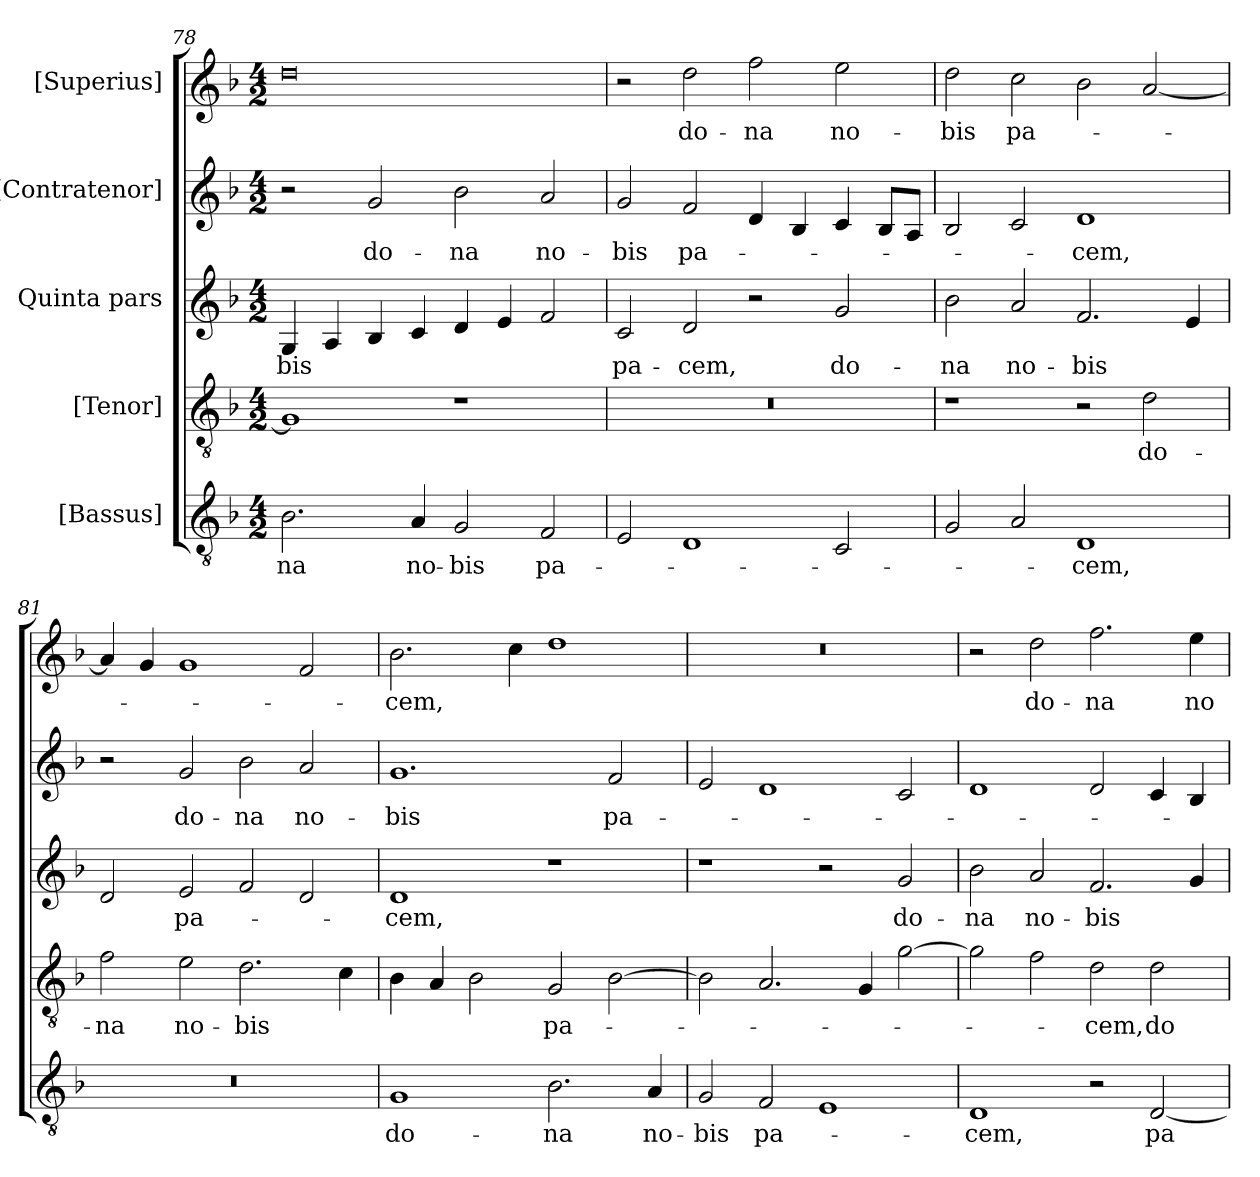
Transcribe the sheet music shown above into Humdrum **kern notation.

**kern	**text	**kern	**text	**kern	**text	**kern	**text	**kern	**text
*part5	*part5	*part4	*part4	*part3	*part3	*part2	*part2	*part1	*part1
*staff5	*staff5	*staff4	*staff4	*staff3	*staff3	*staff2	*staff2	*staff1	*staff1
*I"[Bassus]	*	*I"[Tenor]	*	*I"Quinta pars	*	*I"[Contratenor]	*	*I"[Superius]	*
*clefGv2	*	*clefGv2	*	*clefG2	*	*clefG2	*	*clefG2	*
*k[b-]	*	*k[b-]	*	*k[b-]	*	*k[b-]	*	*k[b-]	*
*M4/2	*	*M4/2	*	*M4/2	*	*M4/2	*	*M4/2	*
=78	=78	=78	=78	=78	=78	=78	=78	=78	=78
2.B-\	-na	1G/]	.	4G/	-bis	2r	.	0dd\	.
.	.	.	.	4A/	.	.	.	.	.
.	.	.	.	4B-/	.	2g/	do-	.	.
4A/	no-	.	.	4c/	.	.	.	.	.
2G/	-bis	1r	.	4d/	.	2b-\	-na	.	.
.	.	.	.	4e/	.	.	.	.	.
2F/	pa-	.	.	2f/	.	2a/	no-	.	.
=79	=79	=79	=79	=79	=79	=79	=79	=79	=79
2E/	.	0r	.	2c/	pa-	2g/	-bis	2r	.
1D/	.	.	.	2d/	-cem,	2f/	pa-	2dd\	do-
.	.	.	.	2r	.	4d/	.	2ff\	-na
.	.	.	.	.	.	4B-/	.	.	.
2C/	.	.	.	2g/	do-	4c/	.	2ee\	no-
.	.	.	.	.	.	8B-/L	.	.	.
.	.	.	.	.	.	8A/J	.	.	.
=80	=80	=80	=80	=80	=80	=80	=80	=80	=80
2G/	.	1r	.	2b-\	-na	2B-/	.	2dd\	-bis
2A/	.	.	.	2a/	no-	2c/	.	2cc\	pa-
1D/	-cem,	2r	.	2.f/	-bis	1d/	-cem,	2b-\	.
.	.	2d\	do-	.	.	.	.	[2a/	.
.	.	.	.	4e/	.	.	.	.	.
=81	=81	=81	=81	=81	=81	=81	=81	=81	=81
0r	.	2f\	-na	2d/	.	2r	.	4a/]	.
.	.	.	.	.	.	.	.	4g/	.
.	.	2e\	no-	2e/	pa-	2g/	do-	1g/	.
.	.	2.d\	-bis	2f/	.	2b-\	-na	.	.
.	.	.	.	2d/	.	2a/	no-	2f/	.
.	.	4c\	.	.	.	.	.	.	.
=82	=82	=82	=82	=82	=82	=82	=82	=82	=82
1G/	do-	4B-\	.	1d/	-cem,	1.g/	-bis	2.b-\	-cem,
.	.	4A/	.	.	.	.	.	.	.
.	.	2B-\	.	.	.	.	.	.	.
.	.	.	.	.	.	.	.	4cc\	.
2.B-\	-na	2G/	pa-	1r	.	.	.	1dd\	.
.	.	[2B-\	.	.	.	2f/	pa-	.	.
4A/	no-	.	.	.	.	.	.	.	.
=83	=83	=83	=83	=83	=83	=83	=83	=83	=83
2G/	-bis	2B-\]	.	1r	.	2e/	.	0r	.
2F/	pa-	2.A/	.	.	.	1d/	.	.	.
1E/	.	.	.	2r	.	.	.	.	.
.	.	4G/	.	.	.	.	.	.	.
.	.	[2g\	.	2g/	do-	2c/	.	.	.
=84	=84	=84	=84	=84	=84	=84	=84	=84	=84
1D/	-cem,	2g\]	.	2b-\	-na	1d/	.	2r	.
.	.	2f\	.	2a/	no-	.	.	2dd\	do-
2r	.	2d\	-cem,	2.f/	-bis	2d/	.	2.ff\	-na
[2D/	pa-	2d\	do-	.	.	4c/	.	.	.
.	.	.	.	4g/	.	4B-/	.	4ee\	no-
=	=	=	=	=	=	=	=	=	=
*-	*-	*-	*-	*-	*-	*-	*-	*-	*-
